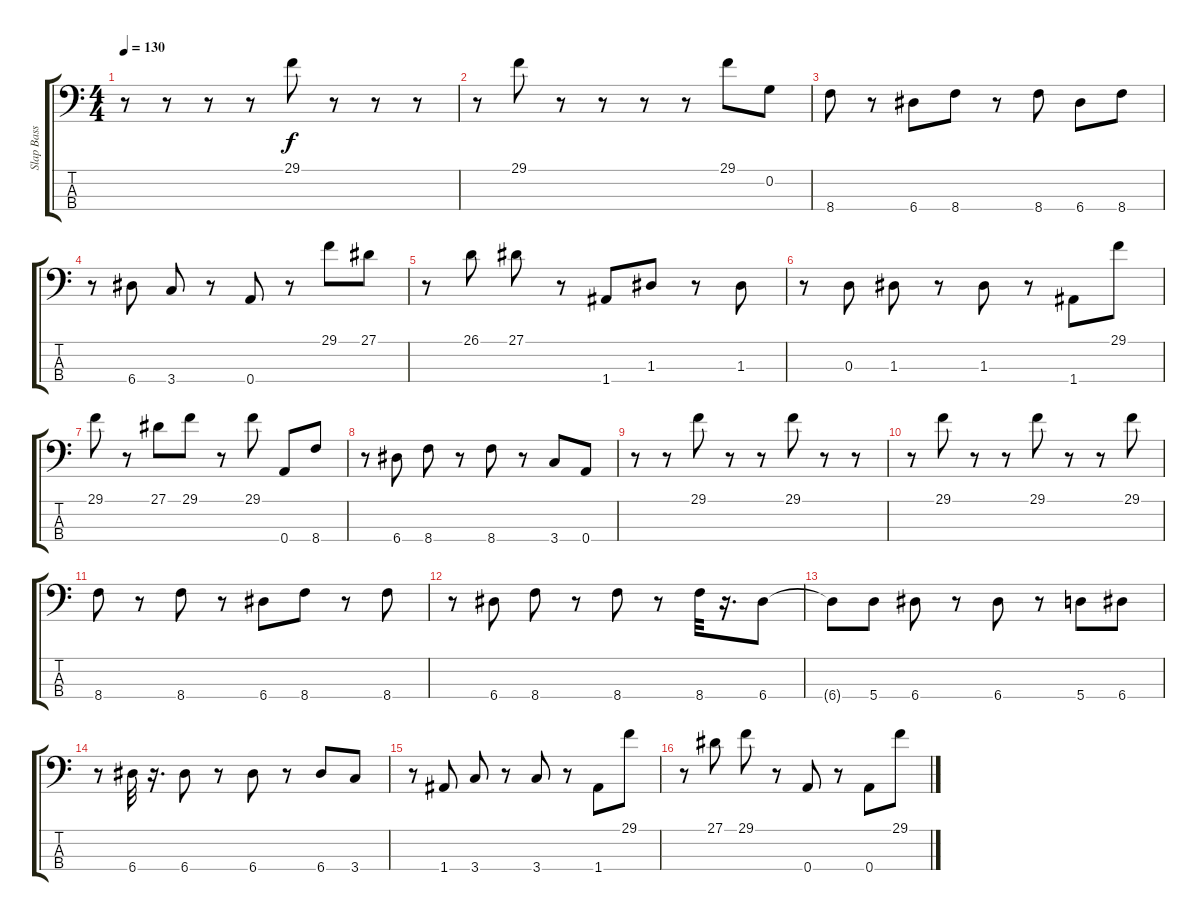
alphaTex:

\track ("Slap Bass 2" "Slap Bass ") {instrument slapbass2}
\staff {score tabs}
\tuning (C-1 G2 D2 A1) {hide}
\ts (4 4)
\tempo 130
\clef f4
\ks c
r.8{dy f} r.8 r.8 r.8 29.1.8 r.8 r.8 r.8 |
r.8 29.1.8 r.8 r.8 r.8 r.8 29.1.8 0.2.8 |
8.4.8 r.8 6.4.8 8.4.8 r.8 8.4.8 6.4.8 8.4.8 |
r.8 6.4.8 3.4.8 r.8 0.4.8 r.8 29.1.8 27.1.8 |
r.8 26.1.8 27.1.8 r.8 1.4.8 1.3.8 r.8 1.3.8 |
r.8 0.3.8 1.3.8 r.8 1.3.8 r.8 1.4.8 29.1.8 |
29.1.8 r.8 27.1.8 29.1.8 r.8 29.1.8 0.4.8 8.4.8 |
r.8 6.4.8 8.4.8 r.8 8.4.8 r.8 3.4.8 0.4.8 |
r.8 r.8 29.1.8 r.8 r.8 29.1.8 r.8 r.8 |
r.8 29.1.8 r.8 r.8 29.1.8 r.8 r.8 29.1.8 |
8.4.8 r.8 8.4.8 r.8 6.4.8 8.4.8 r.8 8.4.8 |
r.8 6.4.8 8.4.8 r.8 8.4.8 r.8 8.4.32 r.16{d} 6.4.8 |
6.4{t}.8 5.4.8 6.4.8 r.8 6.4.8 r.8 5.4.8 6.4.8 |
r.8 6.4.32 r.16{d} 6.4.8 r.8 6.4.8 r.8 6.4.8 3.4.8 |
r.8 1.4.8 3.4.8 r.8 3.4.8 r.8 1.4.8 29.1.8 |
r.8 27.1.8 29.1.8 r.8 0.4.8 r.8 0.4.8 29.1.8
